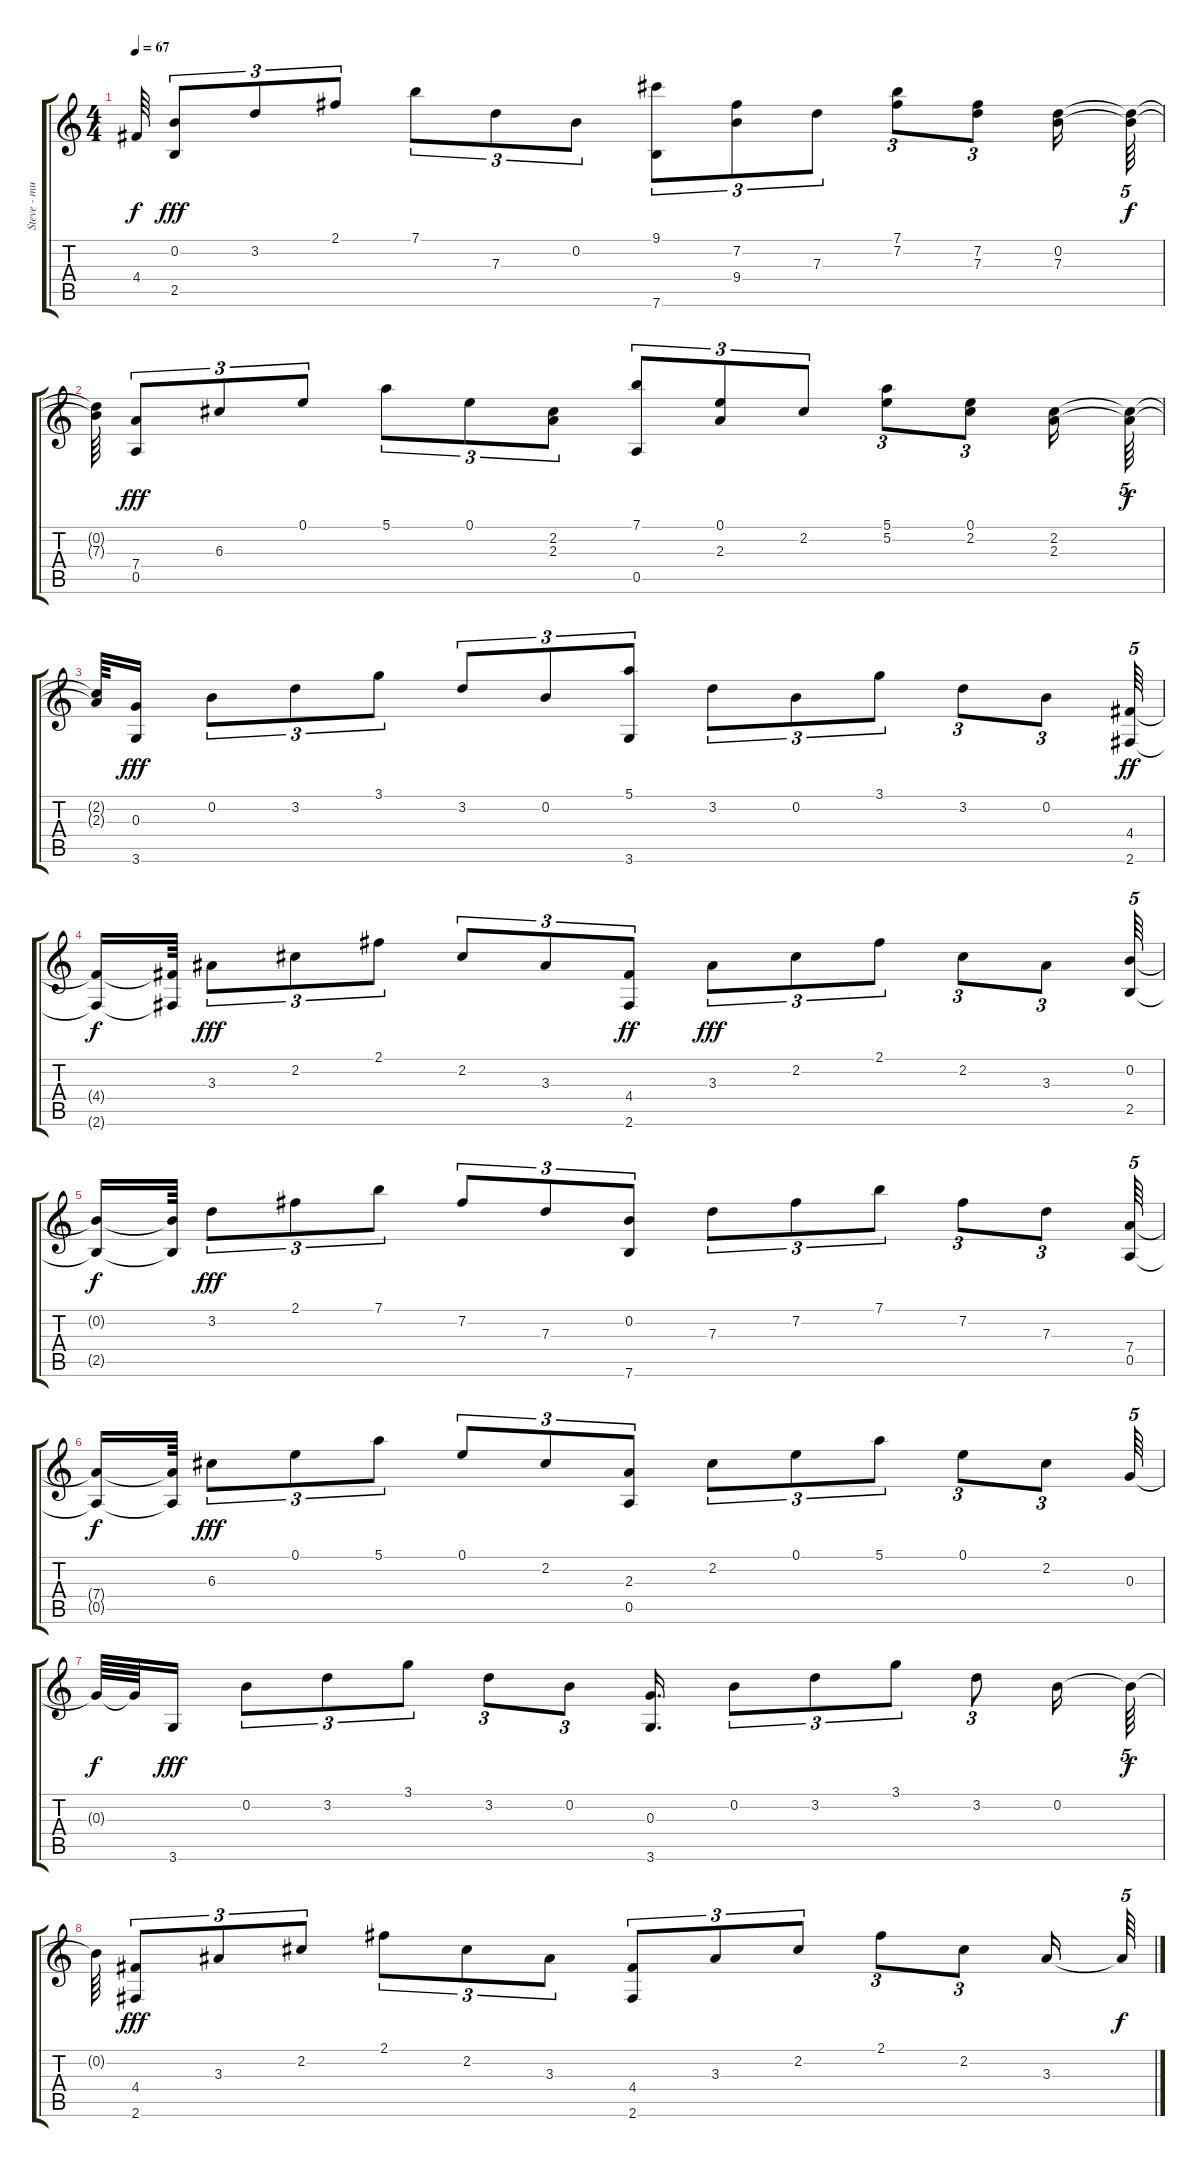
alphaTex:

\track ("Steve - mute/clean guitar" "Steve - mu") {instrument electricbasspick}
\staff {score tabs}
\tuning (E4 B3 G3 D3 A2 E2) {hide}
\ts (4 4)
\tempo 67
\clef g2
\ks c
4.4{t}.64{dy f} (0.2 2.5).8{tu (3 2) dy fff} 3.2.8{tu (3 2)} 2.1.8{tu (3 2)} 7.1.8{tu (3 2)} 7.3.8{tu (3 2)} 0.2.8{tu (3 2)} (9.1 7.6).8{tu (3 2)} (7.2 9.4).8{tu (3 2)} 7.3.8{tu (3 2)} (7.1 7.2).8{tu (3 2)} (7.2 7.3).8{tu (3 2)} (0.2 7.3).16 (0.2{t} 7.3{t}).64{tu (5 4) dy f} |
(0.2{t} 7.3{t}).64 (7.4 0.5).8{tu (3 2) dy fff} 6.3.8{tu (3 2)} 0.1.8{tu (3 2)} 5.1.8{tu (3 2)} 0.1.8{tu (3 2)} (2.2 2.3).8{tu (3 2)} (7.1 0.5).8{tu (3 2)} (0.1 2.3).8{tu (3 2)} 2.2.8{tu (3 2)} (5.1 5.2).8{tu (3 2)} (0.1 2.2).8{tu (3 2)} (2.2 2.3).16 (2.2{t} 2.3{t}).64{tu (5 4) dy f} |
(2.2{t} 2.3{t}).64 (0.3 3.6).16{dy fff} 0.2.8{tu (3 2)} 3.2.8{tu (3 2)} 3.1.8{tu (3 2)} 3.2.8{tu (3 2)} 0.2.8{tu (3 2)} (5.1 3.6).8{tu (3 2)} 3.2.8{tu (3 2)} 0.2.8{tu (3 2)} 3.1.8{tu (3 2)} 3.2.8{tu (3 2)} 0.2.8{tu (3 2)} (4.4 2.6).64{tu (5 4) dy ff} |
(4.4{t} 2.6{t}).16{dy f} (4.4{t} 2.6{t}).64 3.3.8{tu (3 2) dy fff} 2.2.8{tu (3 2)} 2.1.8{tu (3 2)} 2.2.8{tu (3 2)} 3.3.8{tu (3 2)} (4.4 2.6).8{tu (3 2) dy ff} 3.3.8{tu (3 2) dy fff} 2.2.8{tu (3 2)} 2.1.8{tu (3 2)} 2.2.8{tu (3 2)} 3.3.8{tu (3 2)} (0.2 2.5).64{tu (5 4)} |
(0.2{t} 2.5{t}).16{dy f} (0.2{t} 2.5{t}).64 3.2.8{tu (3 2) dy fff} 2.1.8{tu (3 2)} 7.1.8{tu (3 2)} 7.2.8{tu (3 2)} 7.3.8{tu (3 2)} (0.2 7.6).8{tu (3 2)} 7.3.8{tu (3 2)} 7.2.8{tu (3 2)} 7.1.8{tu (3 2)} 7.2.8{tu (3 2)} 7.3.8{tu (3 2)} (7.4 0.5).64{tu (5 4)} |
(7.4{t} 0.5{t}).16{dy f} (7.4{t} 0.5{t}).64 6.3.8{tu (3 2) dy fff} 0.1.8{tu (3 2)} 5.1.8{tu (3 2)} 0.1.8{tu (3 2)} 2.2.8{tu (3 2)} (2.3 0.5).8{tu (3 2)} 2.2.8{tu (3 2)} 0.1.8{tu (3 2)} 5.1.8{tu (3 2)} 0.1.8{tu (3 2)} 2.2.8{tu (3 2)} 0.3.64{tu (5 4)} |
0.3{t}.64{dy f} 0.3{t}.64 3.6.16{dy fff} 0.2.8{tu (3 2)} 3.2.8{tu (3 2)} 3.1.8{tu (3 2)} 3.2.8{tu (3 2)} 0.2.8{tu (3 2)} (0.3 3.6).16{d} 0.2.8{tu (3 2)} 3.2.8{tu (3 2)} 3.1.8{tu (3 2)} 3.2.8{tu (3 2)} 0.2.16 0.2{t}.64{tu (5 4) dy f} |
0.2{t}.64 (4.4 2.6).8{tu (3 2) dy fff} 3.3.8{tu (3 2)} 2.2.8{tu (3 2)} 2.1.8{tu (3 2)} 2.2.8{tu (3 2)} 3.3.8{tu (3 2)} (4.4 2.6).8{tu (3 2)} 3.3.8{tu (3 2)} 2.2.8{tu (3 2)} 2.1.8{tu (3 2)} 2.2.8{tu (3 2)} 3.3.16 3.3{t}.64{tu (5 4) dy f}
